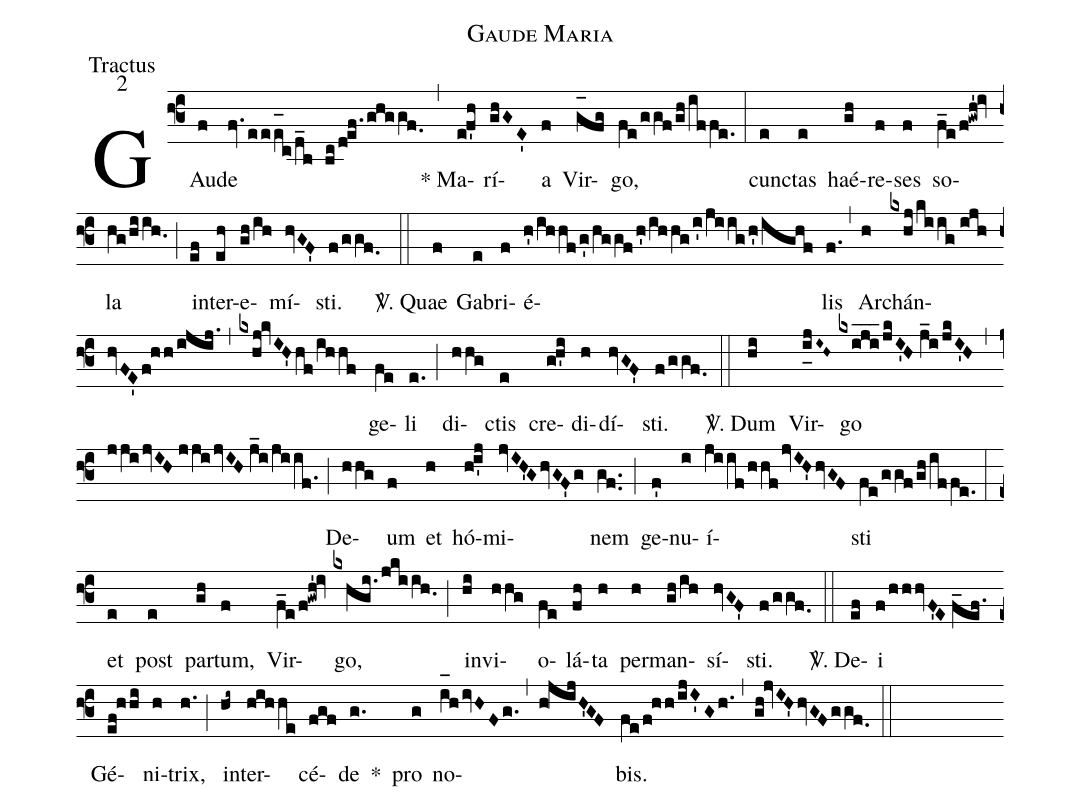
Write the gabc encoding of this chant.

name:Gaude Maria;
office-part:Tractus;
mode:2;
%%
(f3) GAu(f)de(fv.eee_[oh:h]c/d_b bc/def./ghggf.0) (,) * Ma(ef'h)rí(ghGE')a(f) Vir(g_[oh:h]fg)go,(fe/ggf/gh/iffe.) (:) cun(e)ctas(e) haé(gh)re(f)ses(f) so(f_e/f!gwh'!iv)la(hg/hiih.0) (;) in(ef)ter(eh)e(gh/ih)mí(hvGF')sti.(f/ggf.0) (::)
<sp>V/</sp>. Quae(f) Ga(e)bri(f)é(h'/ihhf/g'/hggf/h'/ihhg/i'/jiig/h'/ighf)lis(f.) (,) Arch(h)án(kxhj/kiig//ijhhvFE'f!hh/ijij.)(,)(kxhj!kvIH'hf/ihhf)ge(fe)li(e.) (;) di(hhg)ctis(e) cre(gh'i)di(h)dí(hvGF')sti.(f/ggf.0) (::)
<sp>V/</sp>. Dum(hi) Vir(i_[uh:l]jI~H~)go(kxiji___/jkI'H//j_i/jkI'H) (,) (jjijvIH//jjijvIH//j_i/jiif.) (;) De(hhg)um(f) et(h) hó(hi'j)mi(jvIH'GhvGF'g)nem(gf..) (;) ge(f')nu(i)í(jiif/hhfjvIH'hvGF)sti(fe/ggf/gh/iffe.) (:) et(e) post(e) par(gh)tum,(f) Vir(f_e/f!gwh'!iv)go,(kxhgi.jkiih.0) (;) in(hi)vi(hhg)o(fe)lá(fh)ta(h) per(h)man(gh/ih)sí(hvGF')sti.(f/ggf.0) (::)
<sp>V/</sp>. De(ef)i(f/hhhvF'E//f_ef.) Gé(ef!hhi)ni(h)trix,(h.) (;) in(hi~)ter(hihhe)cé(fgf)de(g.) *() pro(g) no(i_[oh:h]hivHFg.)(,)(h!jijH'GF)bis.(fe/f!hh/ijI'Gh.) (,) (gh!jvIH'hvGFggf.0) (::)
